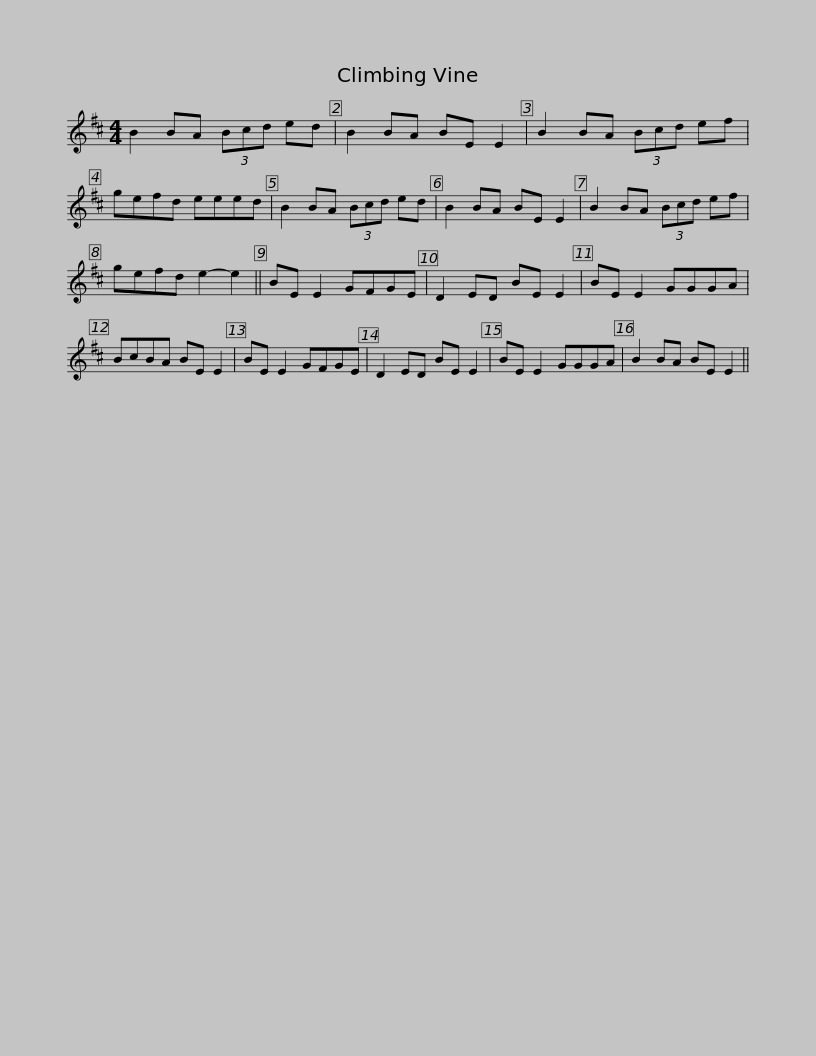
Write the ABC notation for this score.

X:1
L:1/8
M:4/4
I:linebreak $
K:D
V:1 treble
V:1
 B2 BA (3Bcd ed | B2 BA BE E2 | B2 BA (3Bcd ef | gefd eeed | B2 BA (3Bcd ed | %5
 B2 BA BE E2 |$ B2 BA (3Bcd ef | gefd e2- e2 || BE E2 GFGE | D2 ED BE E2 | %10
 BE E2 GGGA | BcBA BE E2 |$ BE E2 GFGE | D2 ED BE E2 | BE E2 GGGA | %15
 B2 BA BE E2 || %16
